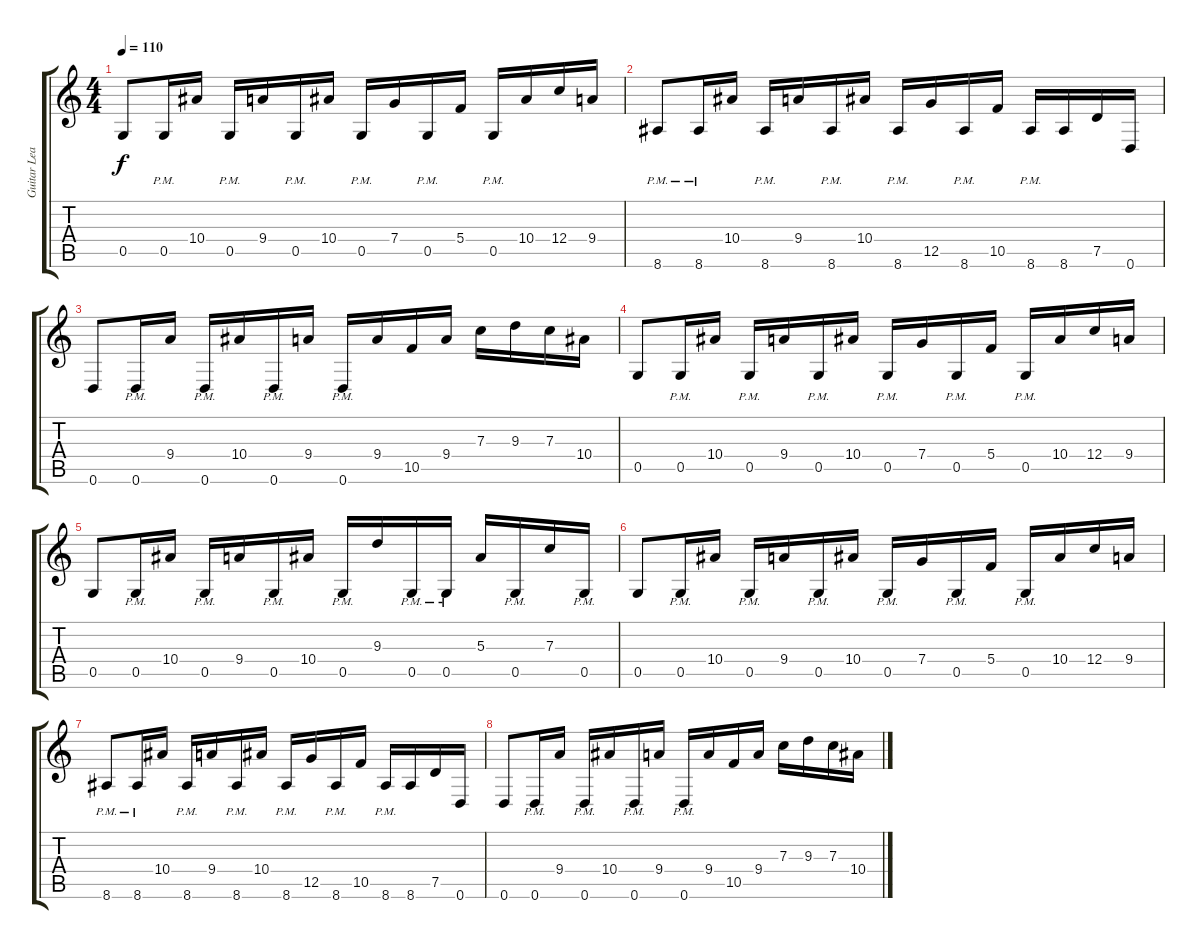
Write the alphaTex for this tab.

\track ("Guitar Lead Harmony" "Guitar Lea") {instrument distortionguitar}
\staff {score tabs}
\tuning (D4 A3 F3 C3 G2 D2) {hide}
\ts (4 4)
\tempo 110
\clef g2
\ks c
0.5.8{dy f} 0.5{pm}.16 10.4.16 0.5{pm}.16 9.4.16 0.5{pm}.16 10.4.16 0.5{pm}.16 7.4.16 0.5{pm}.16 5.4.16 0.5{pm}.16 10.4.16 12.4.16 9.4.16 |
8.6{pm}.8 8.6{pm}.16 10.4.16 8.6{pm}.16 9.4.16 8.6{pm}.16 10.4.16 8.6{pm}.16 12.5.16 8.6{pm}.16 10.5.16 8.6{pm}.16 8.6.16 7.5.16 0.6.16 |
0.6.8 0.6{pm}.16 9.4.16 0.6{pm}.16 10.4.16 0.6{pm}.16 9.4.16 0.6{pm}.16 9.4.16 10.5.16 9.4.16 7.3.16 9.3.16 7.3.16 10.4.16 |
0.5.8 0.5{pm}.16 10.4.16 0.5{pm}.16 9.4.16 0.5{pm}.16 10.4.16 0.5{pm}.16 7.4.16 0.5{pm}.16 5.4.16 0.5{pm}.16 10.4.16 12.4.16 9.4.16 |
0.5.8 0.5{pm}.16 10.4.16 0.5{pm}.16 9.4.16 0.5{pm}.16 10.4.16 0.5{pm}.16 9.3.16 0.5{pm}.16 0.5{pm}.16 5.3.16 0.5{pm}.16 7.3.16 0.5{pm}.16 |
0.5.8 0.5{pm}.16 10.4.16 0.5{pm}.16 9.4.16 0.5{pm}.16 10.4.16 0.5{pm}.16 7.4.16 0.5{pm}.16 5.4.16 0.5{pm}.16 10.4.16 12.4.16 9.4.16 |
8.6{pm}.8 8.6{pm}.16 10.4.16 8.6{pm}.16 9.4.16 8.6{pm}.16 10.4.16 8.6{pm}.16 12.5.16 8.6{pm}.16 10.5.16 8.6{pm}.16 8.6.16 7.5.16 0.6.16 |
0.6.8 0.6{pm}.16 9.4.16 0.6{pm}.16 10.4.16 0.6{pm}.16 9.4.16 0.6{pm}.16 9.4.16 10.5.16 9.4.16 7.3.16 9.3.16 7.3.16 10.4.16
